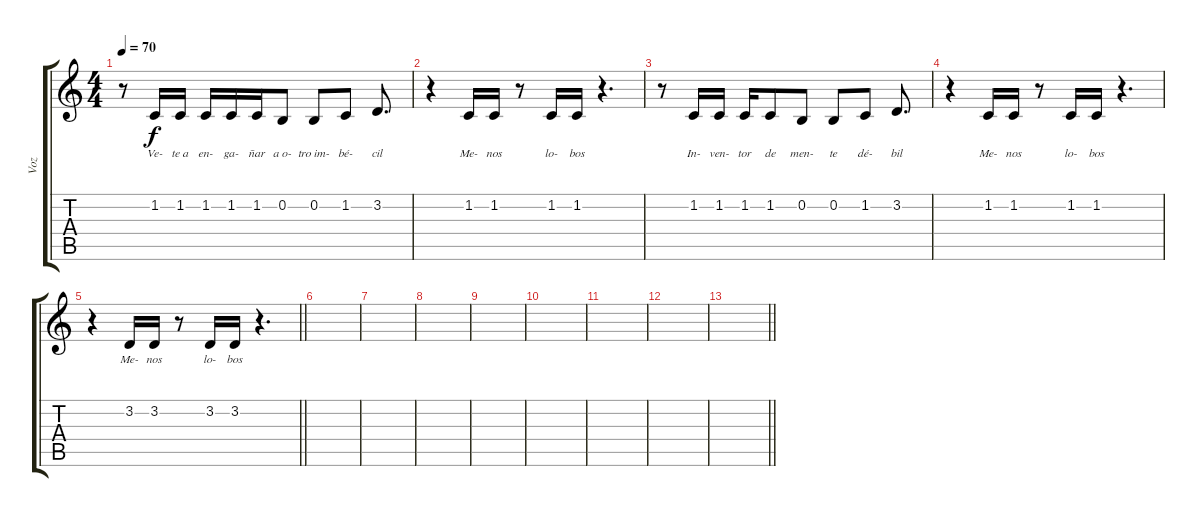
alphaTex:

\track ("Voz" "Voz") {instrument altosax}
\staff {score tabs}
\tuning (E4 B3 G3 D3 A2 E2) {hide}
\ts (4 4)
\tempo 70
\clef g2
\ks c
r.8{dy f} 1.2.16{lyrics (0 "Ve-") lyrics (1 "") lyrics (2 "") lyrics (3 "") lyrics (4 "")} 1.2.16{lyrics (0 "te a") lyrics (1 "") lyrics (2 "") lyrics (3 "") lyrics (4 "")} 1.2.16{lyrics (0 "en-") lyrics (1 "") lyrics (2 "") lyrics (3 "") lyrics (4 "")} 1.2.16{lyrics (0 "ga-") lyrics (1 "") lyrics (2 "") lyrics (3 "") lyrics (4 "")} 1.2.16{lyrics (0 "ñar") lyrics (1 "") lyrics (2 "") lyrics (3 "") lyrics (4 "")} 0.2.8{lyrics (0 "a o-") lyrics (1 "") lyrics (2 "") lyrics (3 "") lyrics (4 "")} 0.2.8{lyrics (0 "tro im-") lyrics (1 "") lyrics (2 "") lyrics (3 "") lyrics (4 "")} 1.2.8{lyrics (0 "bé-") lyrics (1 "") lyrics (2 "") lyrics (3 "") lyrics (4 "")} 3.2.8{d lyrics (0 "cil") lyrics (1 "") lyrics (2 "") lyrics (3 "") lyrics (4 "")} |
r.4 1.2.16{lyrics (0 "Me-") lyrics (1 "") lyrics (2 "") lyrics (3 "") lyrics (4 "")} 1.2.16{lyrics (0 "nos") lyrics (1 "") lyrics (2 "") lyrics (3 "") lyrics (4 "")} r.8 1.2.16{lyrics (0 "lo-") lyrics (1 "") lyrics (2 "") lyrics (3 "") lyrics (4 "")} 1.2.16{lyrics (0 "bos") lyrics (1 "") lyrics (2 "") lyrics (3 "") lyrics (4 "")} r.4{d} |
r.8 1.2.16{lyrics (0 "In-") lyrics (1 "") lyrics (2 "") lyrics (3 "") lyrics (4 "")} 1.2.16{lyrics (0 "ven-") lyrics (1 "") lyrics (2 "") lyrics (3 "") lyrics (4 "")} 1.2.16{lyrics (0 "tor") lyrics (1 "") lyrics (2 "") lyrics (3 "") lyrics (4 "")} 1.2.8{lyrics (0 "de") lyrics (1 "") lyrics (2 "") lyrics (3 "") lyrics (4 "")} 0.2.8{lyrics (0 "men-") lyrics (1 "") lyrics (2 "") lyrics (3 "") lyrics (4 "")} 0.2.8{lyrics (0 "te") lyrics (1 "") lyrics (2 "") lyrics (3 "") lyrics (4 "")} 1.2.8{lyrics (0 "dé-") lyrics (1 "") lyrics (2 "") lyrics (3 "") lyrics (4 "")} 3.2.8{d lyrics (0 "bil") lyrics (1 "") lyrics (2 "") lyrics (3 "") lyrics (4 "")} |
r.4 1.2.16{lyrics (0 "Me-") lyrics (1 "") lyrics (2 "") lyrics (3 "") lyrics (4 "")} 1.2.16{lyrics (0 "nos") lyrics (1 "") lyrics (2 "") lyrics (3 "") lyrics (4 "")} r.8 1.2.16{lyrics (0 "lo-") lyrics (1 "") lyrics (2 "") lyrics (3 "") lyrics (4 "")} 1.2.16{lyrics (0 "bos") lyrics (1 "") lyrics (2 "") lyrics (3 "") lyrics (4 "")} r.4{d} |
\barLineRight lightlight
r.4 3.2.16{lyrics (0 "Me-") lyrics (1 "") lyrics (2 "") lyrics (3 "") lyrics (4 "")} 3.2.16{lyrics (0 "nos") lyrics (1 "") lyrics (2 "") lyrics (3 "") lyrics (4 "")} r.8 3.2.16{lyrics (0 "lo-") lyrics (1 "") lyrics (2 "") lyrics (3 "") lyrics (4 "")} 3.2.16{lyrics (0 "bos") lyrics (1 "") lyrics (2 "") lyrics (3 "") lyrics (4 "")} r.4{d} |
|
|
|
|
|
|
|
\barLineRight lightlight
